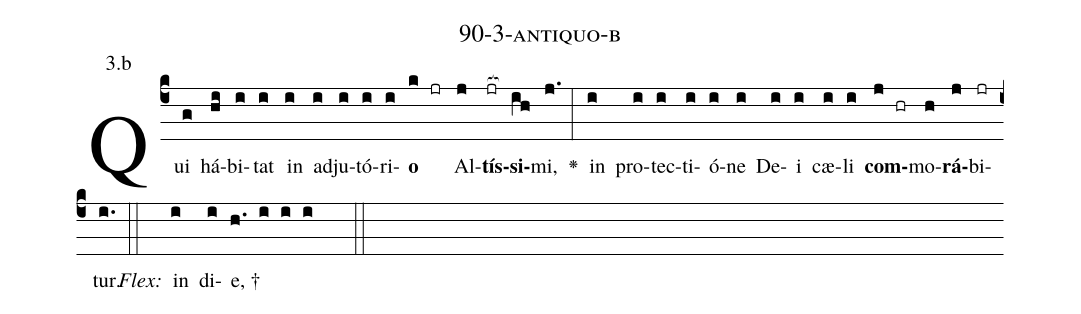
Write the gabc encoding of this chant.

name: 90-3-antiquo-b;
annotation: 3.b;
%%
(c4)Qui(g) há(hi)bi(i)tat(i) in(i) ad(i)ju(i)tó(i)ri(i)<b>o</b>(k jr) Al(j)<b>tís</b>(jr[ocb:1{])<b>si</b>(ih[ocb:0}])mi,(j.) <v>\greheightstar</v>(:) in(i) pro(i)tec(i)ti(i)ó(i)ne(i) De(i)i(i) cæ(i)li(i) <b>com</b>(j hr)mo(h)<b>rá</b>(j)bi(jr)tur.(i.) (::)
<i>Flex:</i>()  in(i) di(i)e, †(h. i i i  ::)

%E(i) u(i) o(j) u(h) a(j) e.(i.) (::)
